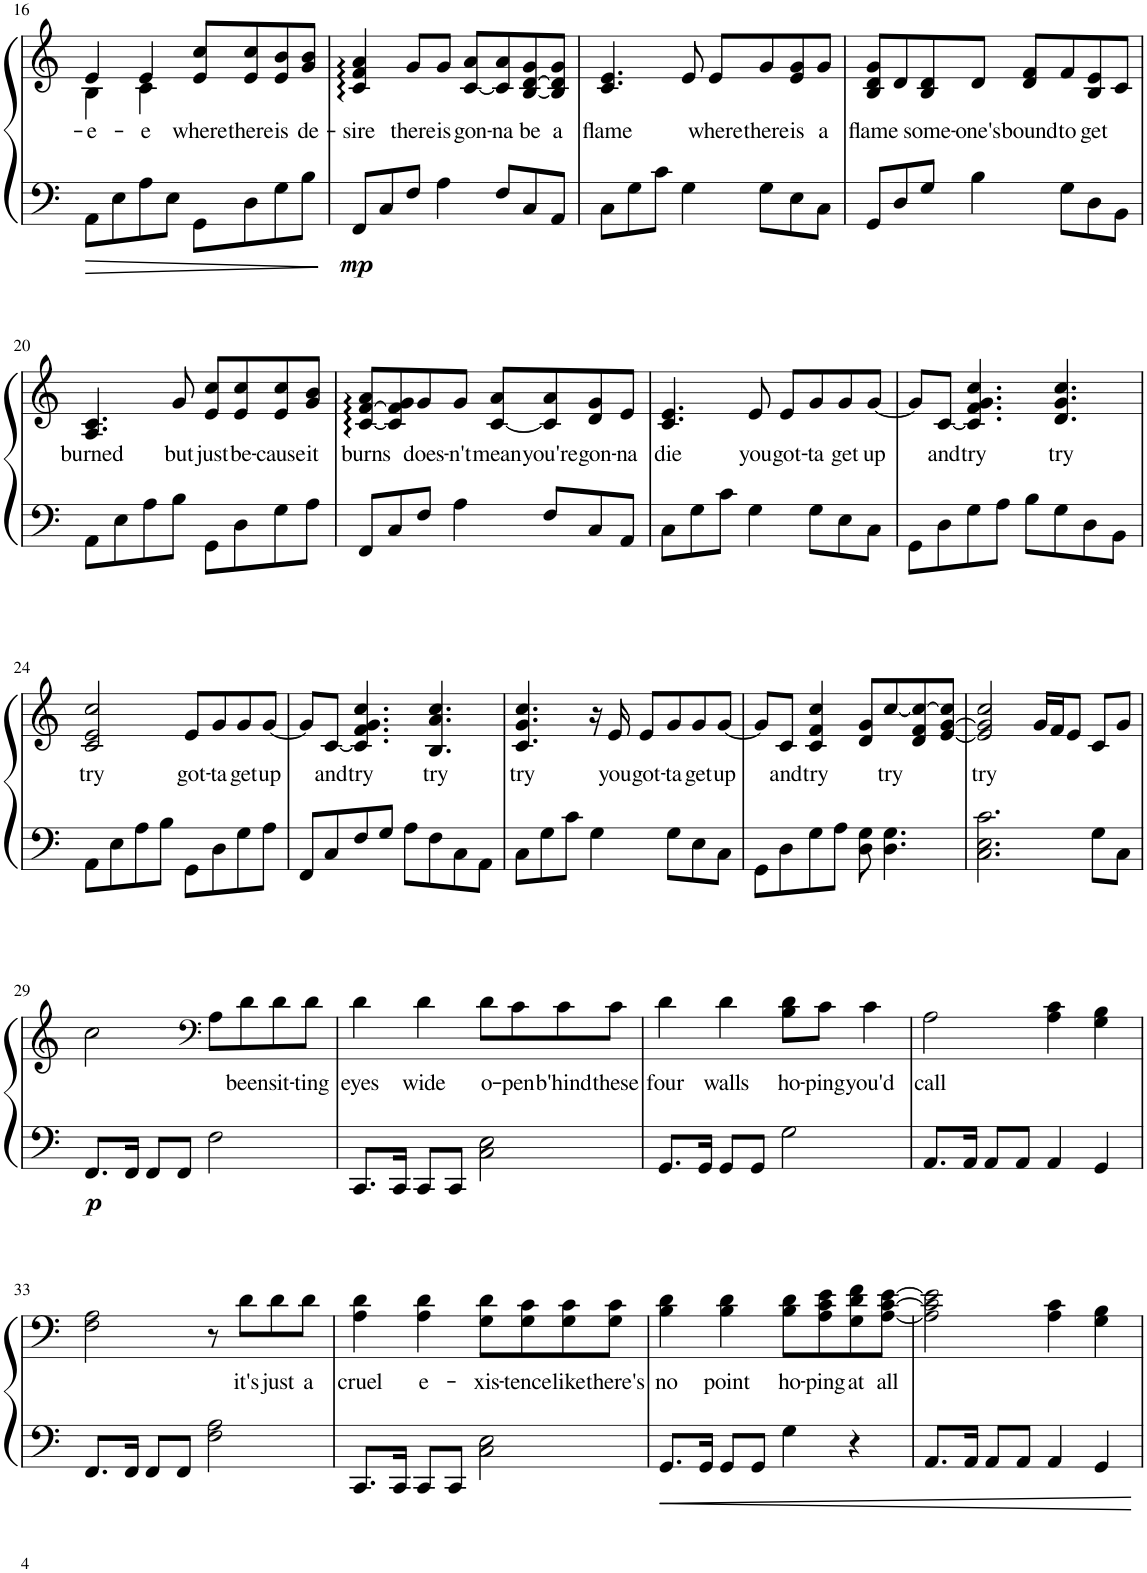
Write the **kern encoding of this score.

**kern	**kern	**text	**dynam
*part1	*part1	*part1	*part1
*staff2	*staff1	*staff1	*staff1/2
*I"Piano	*	*	*
*I'Pno.	*	*	*
!!LO:PB:g=z
*clefF4	*clefG2	*	*
*k[]	*k[]	*	*
*M4/4	*M4/4	*	*
=16	=16	=16	=16
*	*^	*	*
!	!	!	!LO:LY:b	!
8AA\L	4e/	4B\	-e-	.
8E\	.	.	.	.
!	!	!	!LO:LY:b	!
8A\	4e/	4c\	-e	.
8E\J	.	.	.	.
!	!	!	!LO:LY:b	!
8GG\L	8e/ 8cc/L	2ryy	where	.
!	!	!	!LO:LY:b	!
8D\	8e/ 8cc/	.	there	.
!	!	!	!LO:LY:b	!
8G\	8e/ 8b/	.	is	.
!	!	!	!LO:LY:b	!
8B\J	8g/ 8b/J	.	de-	.
*	*v	*v	*	*
=17	=17	=17	=17
!	!	!LO:LY:b	!LO:DY:b=2
8FF/L	4c/ 4f/ 4a/	-sire	mp
8C/	.	.	.
!	!	!LO:LY:b	!
8F/J	8g/L	there	.
!	!	!LO:LY:b	!
4A\	8g/J	is	.
!	!	!LO:LY:b	!
.	[8c/ 8a/L	gon-	.
!	!	!LO:LY:b	!
8F/L	8c/] 8a/	-na	.
!	!	!LO:LY:b	!
8C/	[8B/ [8d/ 8g/	be	.
!	!	!LO:LY:b	!
8AA/J	8B/] 8d/] 8g/J	a	.
=18	=18	=18	=18
!	!	!LO:LY:b	!
8C\L	4.c/ 4.e/	flame	.
8G\	.	.	.
8c\J	.	.	.
4G\	8e/	.	.
!	!	!LO:LY:b	!
.	8e/L	where	.
!	!	!LO:LY:b	!
8G\L	8g/	there	.
!	!	!LO:LY:b	!
8E\	8e/ 8g/	is	.
!	!	!LO:LY:b	!
8C\J	8g/J	a	.
=19	=19	=19	=19
!	!	!LO:LY:b	!
8GG/L	8B/ 8d/ 8g/L	flame	.
8D/	8d/	.	.
!	!	!LO:LY:b	!
8G/J	8B/ 8d/	some-	.
!	!	!LO:LY:b	!
4B\	8d/J	-one's	.
!	!	!LO:LY:b	!
.	8d/ 8f/L	bound	.
!	!	!LO:LY:b	!
8G\L	8f/	to	.
!	!	!LO:LY:b	!
8D\	8B/ 8e/	get	.
8BB\J	8c/J	.	.
!!LO:LB:g=z
=20	=20	=20	=20
!	!	!LO:LY:b	!
8AA\L	4.A/ 4.c/	burned	.
8E\	.	.	.
8A\	.	.	.
!	!	!LO:LY:b	!
8B\J	8g/	but	.
!	!	!LO:LY:b	!
8GG\L	8e/ 8cc/L	just	.
!	!	!LO:LY:b	!
8D\	8e/ 8cc/	be-	.
!	!	!LO:LY:b	!
8G\	8e/ 8cc/	-cause	.
!	!	!LO:LY:b	!
8A\J	8g/ 8b/J	it	.
=21	=21	=21	=21
!	!	!LO:LY:b	!
8FF/L	[8c/ [8f/ 8a/L	burns	.
8C/	8c/] 8f/] 8g/	.	.
!	!	!LO:LY:b	!
8F/J	8g/	does-	.
!	!	!LO:LY:b	!
4A\	8g/J	-n't	.
!	!	!LO:LY:b	!
.	[8c/ 8a/L	mean	.
!	!	!LO:LY:b	!
8F/L	8c/] 8a/	you're	.
!	!	!LO:LY:b	!
8C/	8d/ 8g/	gon-	.
!	!	!LO:LY:b	!
8AA/J	8e/J	-na	.
=22	=22	=22	=22
!	!	!LO:LY:b	!
8C\L	4.c/ 4.e/	die	.
8G\	.	.	.
8c\J	.	.	.
!	!	!LO:LY:b	!
4G\	8e/	you	.
!	!	!LO:LY:b	!
.	8e/L	got-	.
!	!	!LO:LY:b	!
8G\L	8g/	-ta	.
!	!	!LO:LY:b	!
8E\	8g/	get	.
!	!	!LO:LY:b	!
8C\J	[8g/J	up	.
=23	=23	=23	=23
8GG\L	8g/L]	.	.
!	!	!LO:LY:b	!
8D\	[8c/J	and	.
!	!	!LO:LY:b	!
8G\	4.c/] 4.f/ 4.g/ 4.cc/	try	.
8A\J	.	.	.
8B\L	.	.	.
!	!	!LO:LY:b	!
8G\	4.d/ 4.g/ 4.cc/	try	.
8D\	.	.	.
8BB\J	.	.	.
!!LO:LB:g=z
=24	=24	=24	=24
!	!	!LO:LY:b	!
8AA\L	2c/ 2e/ 2cc/	try	.
8E\	.	.	.
8A\	.	.	.
8B\J	.	.	.
!	!	!LO:LY:b	!
8GG\L	8e/L	got-	.
!	!	!LO:LY:b	!
8D\	8g/	-ta	.
!	!	!LO:LY:b	!
8G\	8g/	get	.
!	!	!LO:LY:b	!
8A\J	[8g/J	up	.
=25	=25	=25	=25
8FF/L	8g/L]	.	.
!	!	!LO:LY:b	!
8C/	[8c/J	and	.
!	!	!LO:LY:b	!
8F/	4.c/] 4.f/ 4.g/ 4.cc/	try	.
8G/J	.	.	.
8A\L	.	.	.
!	!	!LO:LY:b	!
8F\	4.B/ 4.a/ 4.cc/	try	.
8C\	.	.	.
8AA\J	.	.	.
=26	=26	=26	=26
!	!	!LO:LY:b	!
8C\L	4.c/ 4.g/ 4.cc/	try	.
8G\	.	.	.
8c\J	.	.	.
4G\	16r	.	.
!	!	!LO:LY:b	!
.	16e/	you	.
!	!	!LO:LY:b	!
.	8e/L	got-	.
!	!	!LO:LY:b	!
8G\L	8g/	-ta	.
!	!	!LO:LY:b	!
8E\	8g/	get	.
!	!	!LO:LY:b	!
8C\J	[8g/J	up	.
=27	=27	=27	=27
8GG\L	8g/L]	.	.
!	!	!LO:LY:b	!
8D\	8c/J	and	.
!	!	!LO:LY:b	!
8G\	4c/ 4f/ 4cc/	try	.
8A\J	.	.	.
8D\ 8G\	8d/ 8g/L	.	.
!	!	!LO:LY:b	!
4.D\ 4.G\	[8cc/	try	.
.	8d/ 8f/ 8cc/_	.	.
.	[8e/ [8g/ 8cc/]J	.	.
=28	=28	=28	=28
!	!	!LO:LY:b	!
2.C\ 2.E\ 2.c\	2e/] 2g/] 2cc/	try	.
.	16g/LL	.	.
.	16f/J	.	.
.	8e/J	.	.
8G\L	8c/L	.	.
8C\J	8g/J	.	.
!!LO:LB:g=z
=29	=29	=29	=29
!	!	!	!LO:DY:b=2
8.FF/L	2cc\	.	p
16FF/Jk	.	.	.
8FF/L	.	.	.
8FF/J	.	.	.
*	*clefF4	*	*
2F\	8A\L	.	.
!	!	!LO:LY:b	!
.	8d\	been	.
!	!	!LO:LY:b	!
.	8d\	sit-	.
!	!	!LO:LY:b	!
.	8d\J	-ting	.
=30	=30	=30	=30
!	!	!LO:LY:b	!
8.CC/L	4d\	eyes	.
16CC/Jk	.	.	.
!	!	!LO:LY:b	!
8CC/L	4d\	wide	.
8CC/J	.	.	.
!	!	!LO:LY:b	!
2C\ 2E\	8d\L	o-	.
!	!	!LO:LY:b	!
.	8c\	-pen	.
!	!	!LO:LY:b	!
.	8c\	b'hind	.
!	!	!LO:LY:b	!
.	8c\J	these	.
=31	=31	=31	=31
!	!	!LO:LY:b	!
8.GG/L	4d\	four	.
16GG/Jk	.	.	.
!	!	!LO:LY:b	!
8GG/L	4d\	walls	.
8GG/J	.	.	.
!	!	!LO:LY:b	!
2G\	8B\ 8d\L	ho-	.
!	!	!LO:LY:b	!
.	8c\J	-ping	.
!	!	!LO:LY:b	!
.	4c\	you'd	.
=32	=32	=32	=32
!	!	!LO:LY:b	!
8.AA/L	2A\	call	.
16AA/Jk	.	.	.
8AA/L	.	.	.
8AA/J	.	.	.
4AA/	4A\ 4c\	.	.
4GG/	4G\ 4B\	.	.
!!LO:LB:g=z
=33	=33	=33	=33
8.FF/L	2F\ 2A\	.	.
16FF/Jk	.	.	.
8FF/L	.	.	.
8FF/J	.	.	.
2F\ 2A\	8r	.	.
!	!	!LO:LY:b	!
.	8d\L	it's	.
!	!	!LO:LY:b	!
.	8d\	just	.
!	!	!LO:LY:b	!
.	8d\J	a	.
=34	=34	=34	=34
!	!	!LO:LY:b	!
8.CC/L	4A\ 4d\	cruel	.
16CC/Jk	.	.	.
!	!	!LO:LY:b	!
8CC/L	4A\ 4d\	e-	.
8CC/J	.	.	.
!	!	!LO:LY:b	!
2C\ 2E\	8G\ 8d\L	-xis-	.
!	!	!LO:LY:b	!
.	8G\ 8c\	-tence	.
!	!	!LO:LY:b	!
.	8G\ 8c\	like	.
!	!	!LO:LY:b	!
.	8G\ 8c\J	there's	.
=35	=35	=35	=35
!	!	!LO:LY:b	!
8.GG/L	4B\ 4d\	no	.
16GG/Jk	.	.	.
!	!	!LO:LY:b	!
8GG/L	4B\ 4d\	point	.
8GG/J	.	.	.
!	!	!LO:LY:b	!
4G\	8B\ 8d\L	ho-	.
!	!	!LO:LY:b	!
.	8A\ 8c\ 8e\	-ping	.
!	!	!LO:LY:b	!
4r	8G\ 8d\ 8f\	at	.
!	!	!LO:LY:b	!
.	[8A\ [8c\ [8e\J	all	.
=36	=36	=36	=36
8.AA/L	2A\] 2c\] 2e\]	.	.
16AA/Jk	.	.	.
8AA/L	.	.	.
8AA/J	.	.	.
4AA/	4A\ 4c\	.	.
4GG/	4G\ 4B\	.	.
=	=	=	=
*-	*-	*-	*-
